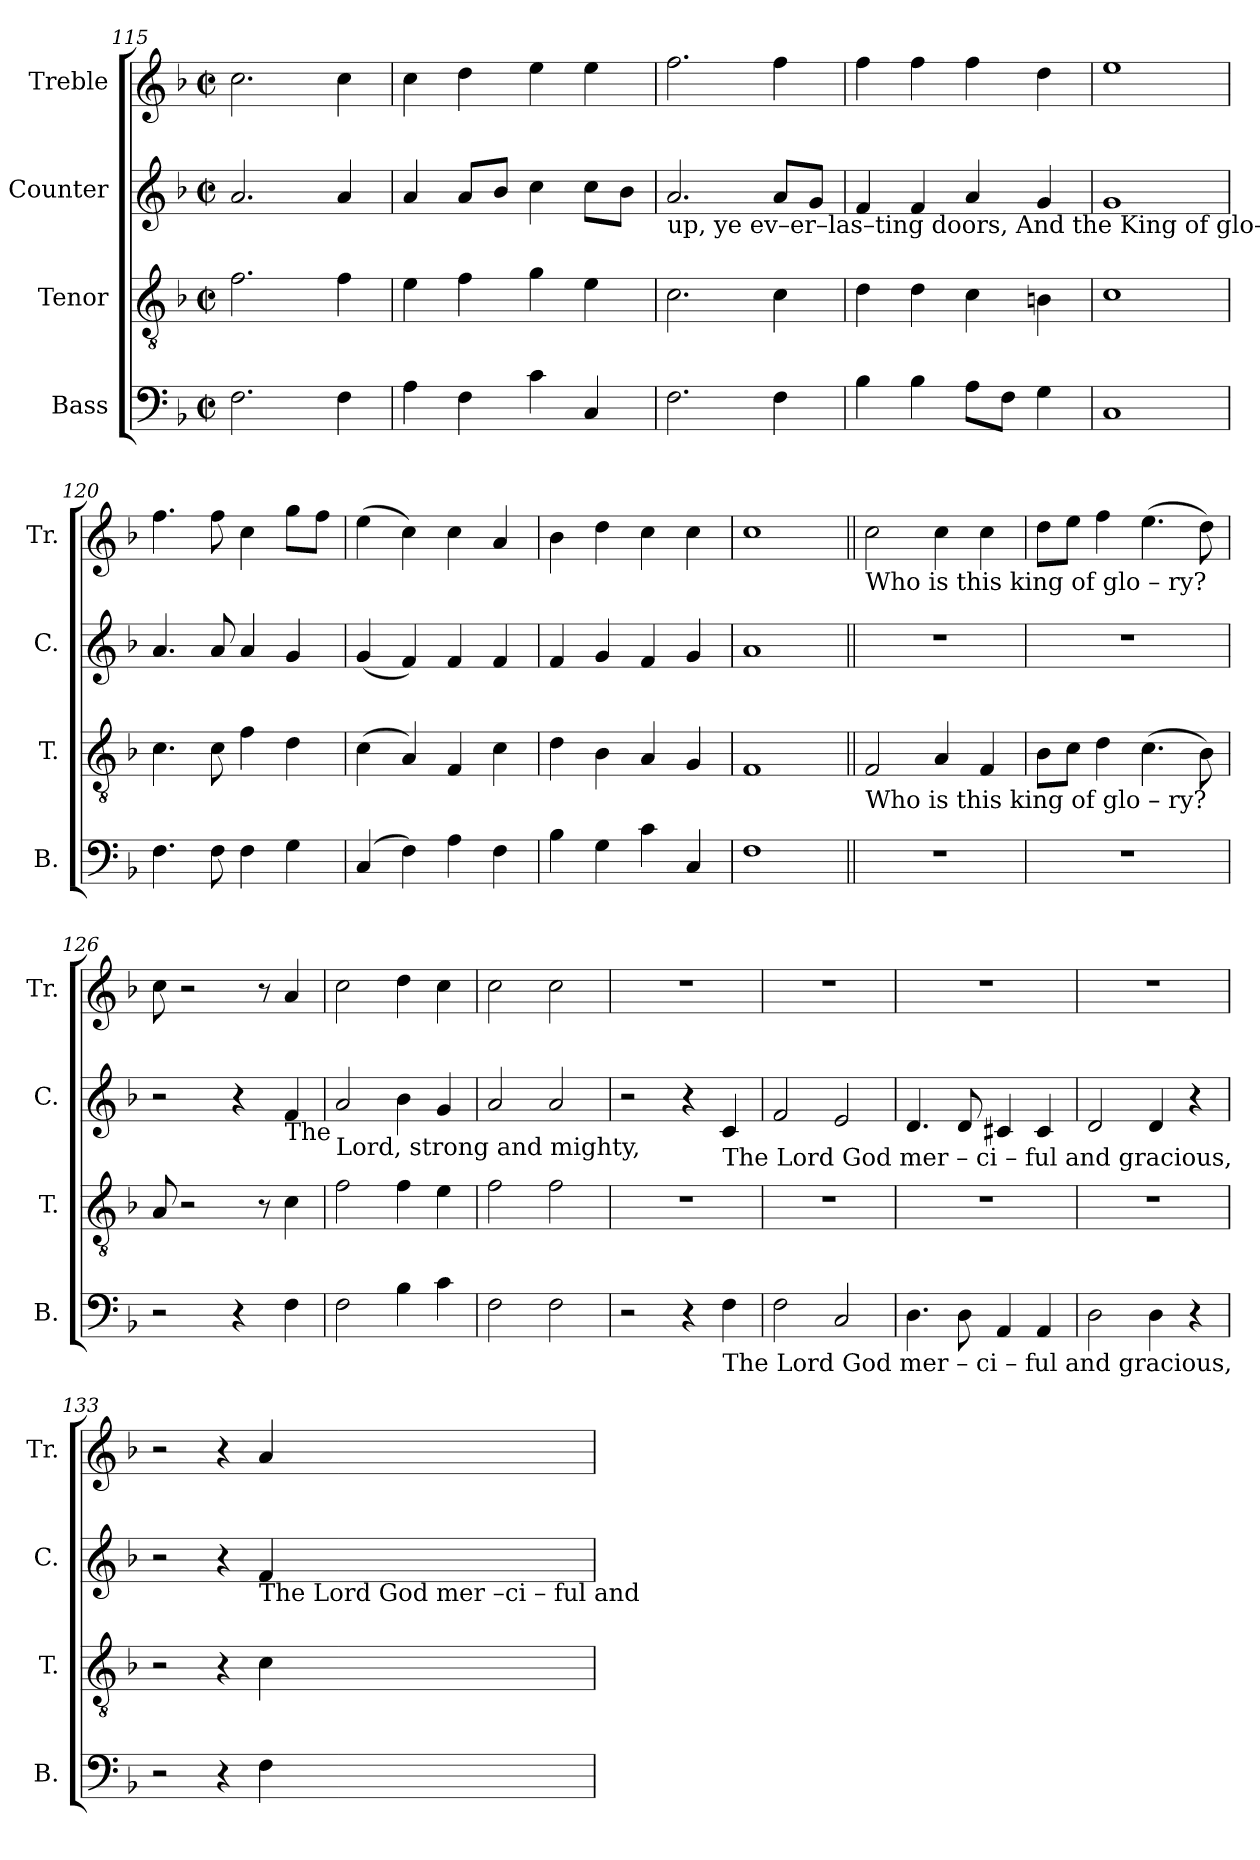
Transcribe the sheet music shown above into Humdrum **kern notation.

**kern	**kern	**kern	**kern
*part4	*part3	*part2	*part1
*staff4	*staff3	*staff2	*staff1
*I"Bass	*I"Tenor	*I"Counter	*I"Treble
*I'B.	*I'T.	*I'C.	*I'Tr.
*clefF4	*clefGv2	*clefG2	*clefG2
*k[b-]	*k[b-]	*k[b-]	*k[b-]
*M2/2	*M2/2	*M2/2	*M2/2
*met(c|)	*met(c|)	*met(c|)	*met(c|)
=115	=115	=115	=115
2.F\	2.f\	2.a/	2.cc\
4F\	4f\	4a/	4cc\
=116	=116	=116	=116
4A\	4e\	4a/	4cc\
4F\	4f\	8a/L	4dd\
.	.	8b-/J	.
4c\	4g\	4cc\	4ee\
4C/	4e\	8cc\L	4ee\
.	.	8b-\J	.
!!LO:LB:g=z
=117	=117	=117	=117
!	!	!LO:TX:b:t=up,  ye       ev–er–las–ting doors, And the King of   glo–ry, of glo–ry, shall come in.	!
2.F\	2.c\	2.a/	2.ff\
4F\	4c\	8a/L	4ff\
.	.	8g/J	.
=118	=118	=118	=118
4B-\	4d\	4f/	4ff\
4B-\	4d\	4f/	4ff\
8A\L	4c\	4a/	4ff\
8F\J	.	.	.
4G\	4Bn\	4g/	4dd\
=119	=119	=119	=119
1C	1c	1g	1ee
=120	=120	=120	=120
4.F\	4.c\	4.a/	4.ff\
8F\	8c\	8a/	8ff\
4F\	4f\	4a/	4cc\
4G\	4d\	4g/	8gg\L
.	.	.	8ff\J
=121	=121	=121	=121
(4C/	(4c\	(4g/	(4ee\
4F\)	4A/)	4f/)	4cc\)
4A\	4F/	4f/	4cc\
4F\	4c\	4f/	4a/
=122	=122	=122	=122
4B-\	4d\	4f/	4b-\
4G\	4B-\	4g/	4dd\
4c\	4A/	4f/	4cc\
4C/	4G/	4g/	4cc\
=123	=123	=123	=123
1F	1F	1a	1cc
=124||	=124||	=124||	=124||
!	!	!	!LO:TX:b:t=Who is this king of  glo   –   ry?
!	!LO:TX:b:t=Who is this king of  glo   –   ry?	!	!
1r	2F/	1r	2cc\
.	4A/	.	4cc\
.	4F/	.	4cc\
=125	=125	=125	=125
1r	8B-\L	1r	8dd\L
.	8c\J	.	8ee\J
.	4d\	.	4ff\
.	(4.c\	.	(4.ee\
.	8B-\)	.	8dd\)
=126	=126	=126	=126
2r	8A/	2r	8cc\
.	2r	.	2r
4r	.	4r	.
.	8r	.	8r
!	!	!LO:TX:b:t=The	!
4F\	4c\	4f/	4a/
!!LO:LB:g=z
=127	=127	=127	=127
!	!	!LO:TX:b:t=Lord, strong and mighty,	!
2F\	2f\	2a/	2cc\
4B-\	4f\	4b-\	4dd\
4c\	4e\	4g/	4cc\
=128	=128	=128	=128
2F\	2f\	2a/	2cc\
2F\	2f\	2a/	2cc\
=129	=129	=129	=129
2r	1r	2r	1r
4r	.	4r	.
!	!	!LO:TX:b:t=The  Lord God   mer – ci –  ful  and   gracious,	!
!LO:TX:b:t=The  Lord God   mer – ci –  ful  and   gracious,	!	!	!
4F\	.	4c/	.
=130	=130	=130	=130
2F\	1r	2f/	1r
2C/	.	2e/	.
=131	=131	=131	=131
4.D\	1r	4.d/	1r
8D\	.	8d/	.
4AA/	.	4c#X/	.
4AA/	.	4c#/	.
=132	=132	=132	=132
2D\	1r	2d/	1r
4D\	.	4d/	.
4r	.	4r	.
=133	=133	=133	=133
2r	2r	2r	2r
4r	4r	4r	4r
!	!	!LO:TX:b:t=The  Lord God   mer –ci – ful and	!
4F\	4c\	4f/	4a/
=	=	=	=
*-	*-	*-	*-
